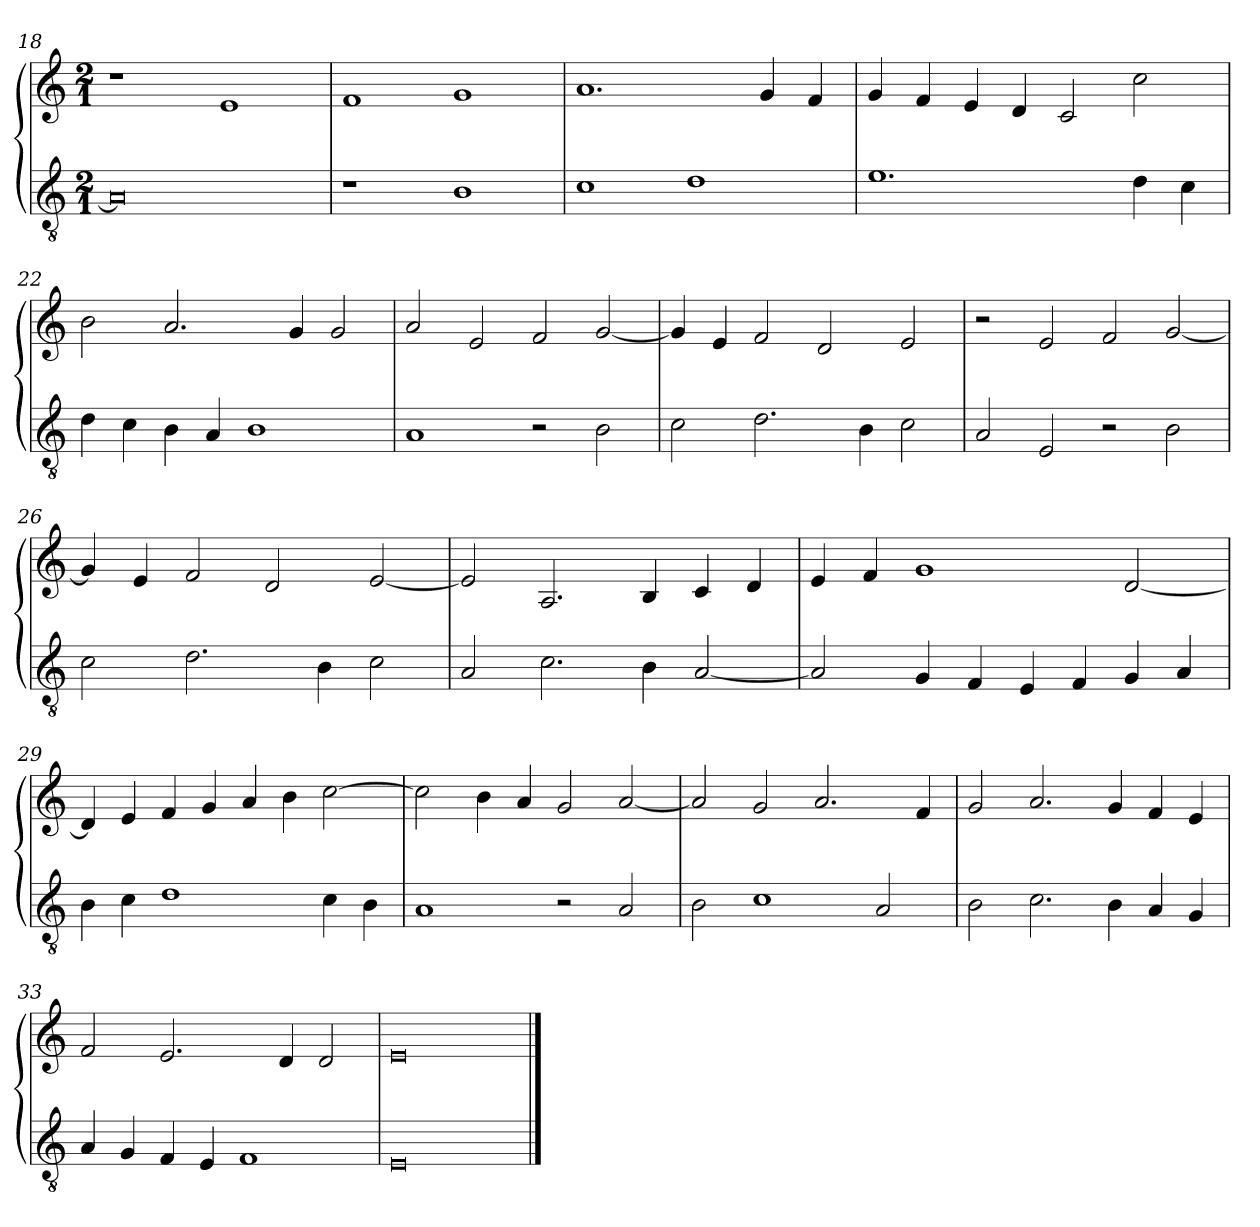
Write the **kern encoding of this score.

**kern	**kern
*part2	*part1
*staff2	*staff1
*clefGv2	*clefG2
*k[]	*k[]
*M2/1	*M2/1
=18	=18
0A]	1r
.	1e
=19	=19
1r	1f
1B	1g
=20	=20
1c	1.a
1d	.
.	4g
.	4f
=21	=21
1.e	4g
.	4f
.	4e
.	4d
.	2c
4d	2cc
4c	.
=22	=22
4d	2b
4c	.
4B	2.a
4A	.
1B	.
.	4g
.	2g
=23	=23
1A	2a
.	2e
2r	2f
2B	[2g
=24	=24
2c	4g]
.	4e
2.d	2f
.	2d
4B	.
2c	2e
=25	=25
2A	2r
2E	2e
2r	2f
2B	[2g
=26	=26
2c	4g]
.	4e
2.d	2f
.	2d
4B	.
2c	[2e
=27	=27
2A	2e]
2.c	2.A
4B	4B
[2A	4c
.	4d
=28	=28
2A]	4e
.	4f
4G	1g
4F	.
4E	.
4F	.
4G	[2d
4A	.
=29	=29
4B	4d]
4c	4e
1d	4f
.	4g
.	4a
.	4b
4c	[2cc
4B	.
=30	=30
1A	2cc]
.	4b
.	4a
2r	2g
2A	[2a
=31	=31
2B	2a]
1c	2g
.	2.a
2A	.
.	4f
=32	=32
2B	2g
2.c	2.a
4B	4g
4A	4f
4G	4e
=33	=33
4A	2f
4G	.
4F	2.e
4E	.
1F	.
.	4d
.	2d
=34	=34
0E	0e
==	==
*-	*-
